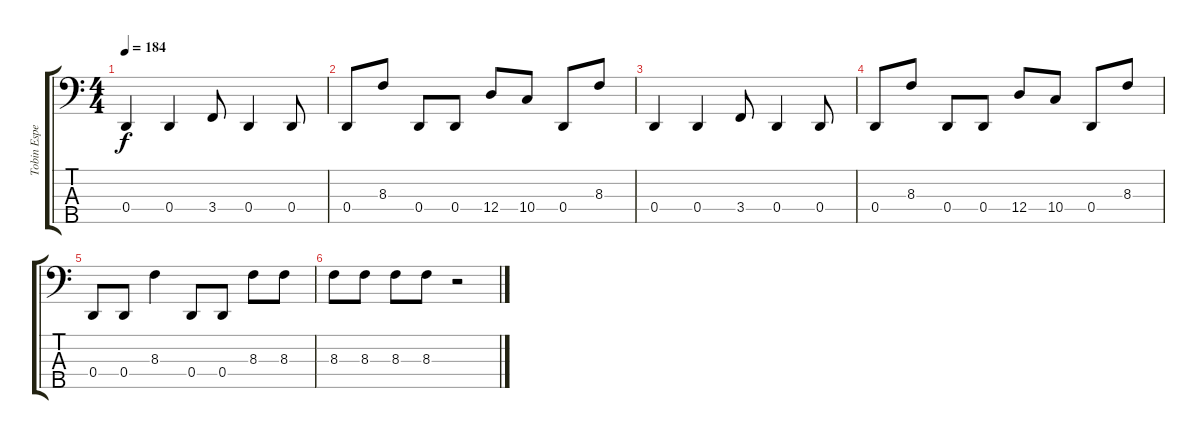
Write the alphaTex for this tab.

\track ("Tobin Esperance" "Tobin Espe") {instrument electricbassfinger}
\staff {score tabs}
\tuning (G2 D2 A1 D1 B0) {hide}
\ts (4 4)
\tempo 184
\clef f4
\ks c
0.4.4{dy f} 0.4.4 3.4.8 0.4.4 0.4.8 |
0.4.8 8.3.8 0.4.8 0.4.8 12.4.8 10.4.8 0.4.8 8.3.8 |
0.4.4 0.4.4 3.4.8 0.4.4 0.4.8 |
0.4.8 8.3.8 0.4.8 0.4.8 12.4.8 10.4.8 0.4.8 8.3.8 |
0.4.8 0.4.8 8.3.4 0.4.8 0.4.8 8.3.8 8.3.8 |
8.3.8 8.3.8 8.3.8 8.3.8 r.2
